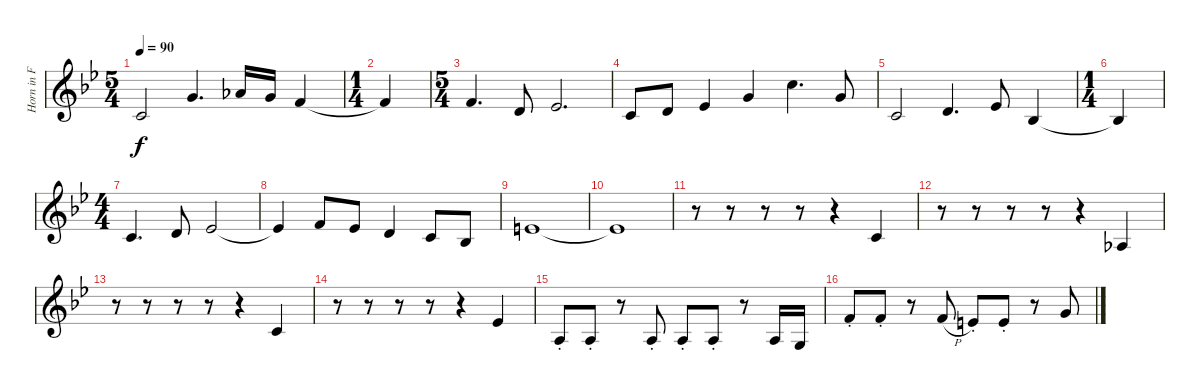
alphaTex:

\track ("Horn in F" "Horn in F") {instrument frenchhorn}
\staff {score}
\tuning (A4 E4 C4 G3 D3 A2) {hide}
\ts (5 4)
\tempo 90
\clef g2
\ks gminor
10.5.2{dy f} 12.4.4{d} 13.4.16 12.4.16 10.4.4 |
\ts (1 4)
10.4{t}.4 |
\ts (5 4)
15.5.4{d} 12.5.8 13.5.2{d} |
5.4.8 7.4.8 8.4.4 12.4.4 12.3.4{d} 12.4.8 |
10.5.2 7.4.4{d} 8.4.8 8.5.4 |
\ts (1 4)
8.5{t}.4 |
\ts (4 4)
10.5.4{d} 12.5.8 13.5.2 |
13.5{t}.4 10.4.8 8.4.8 7.4.4 10.5.8 8.5.8 |
9.4.1 |
9.4{t}.1 |
r.8 r.8 r.8 r.8 r.4 10.5.4 |
r.8 r.8 r.8 r.8 r.4 6.5.4 |
r.8 r.8 r.8 r.8 r.4 10.5.4 |
r.8 r.8 r.8 r.8 r.4 13.5.4 |
7.5{st}.8 7.5{st}.8 r.8 7.5{st}.8 7.5{st}.8 7.5{st}.8 r.8 7.5.16 5.5.16 |
5.3{st}.8 5.3{st}.8 r.8 5.3{h}.8 4.3{st}.8 4.3{st}.8 r.8 7.3.8
